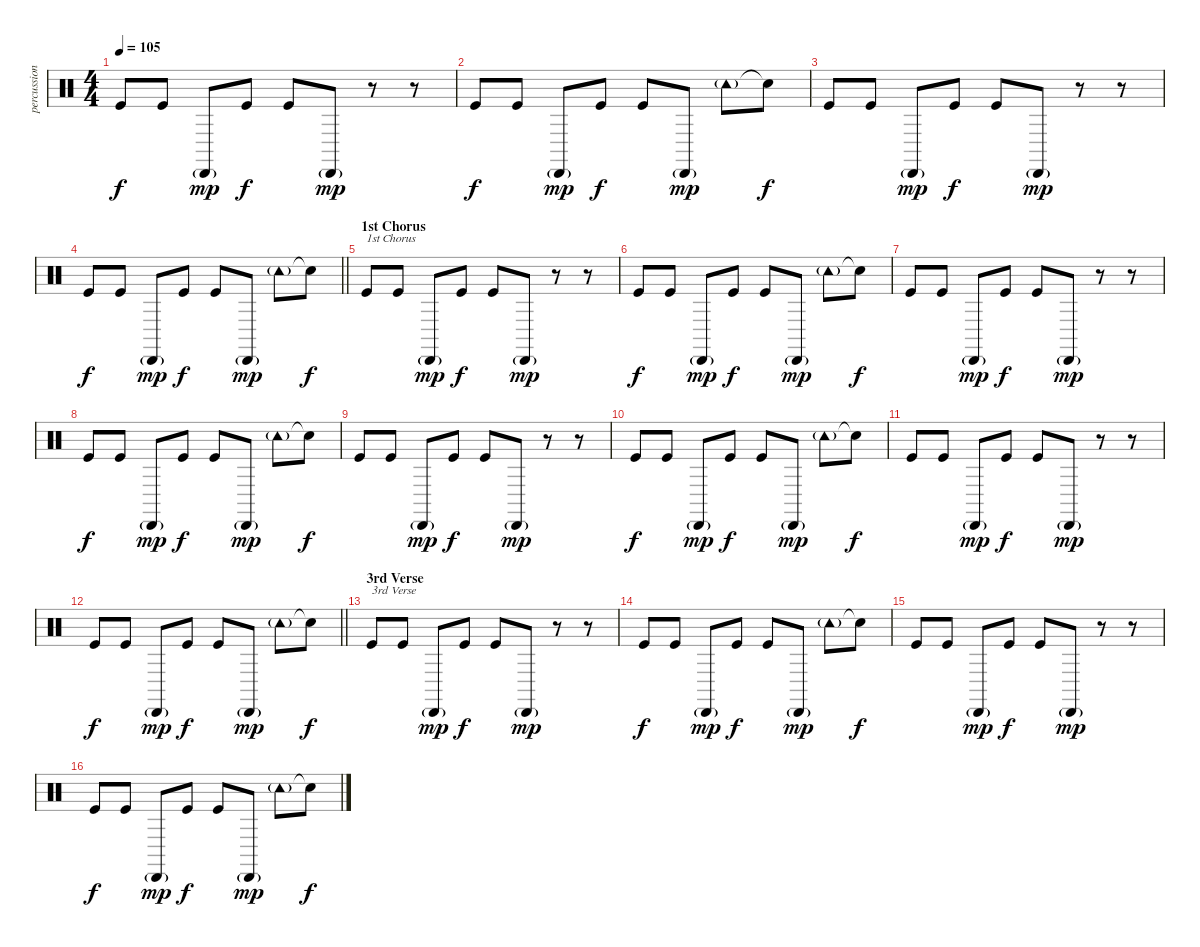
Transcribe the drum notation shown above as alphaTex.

\track ("percussions" "percussion") {instrument percussion}
\staff {score}
\articulation defaults
\ts (4 4)
\tempo 105
\clef neutral
\ks c "Kick (hit)".8{dy f} "Kick (hit)".8 "Cabasa (hit)"{g}.8{dy mp} "Kick (hit)".8{dy f} "Kick (hit)".8 "Cabasa (hit)"{g}.8{dy mp}
r.8 r.8 |
"Kick (hit)".8{dy f} "Kick (hit)".8 "Cabasa (hit)"{g}.8{dy mp} "Kick (hit)".8{dy f} "Kick (hit)".8 "Cabasa (hit)"{g}.8{dy mp} "Tambourine (hit)"{g}.8 "Snare (hit)"{t}.8{dy f} |
"Kick (hit)".8 "Kick (hit)".8 "Cabasa (hit)"{g}.8{dy mp} "Kick (hit)".8{dy f} "Kick (hit)".8 "Cabasa (hit)"{g}.8{dy mp} r.8 r.8 |
\barLineRight lightlight "Kick (hit)".8{dy f} "Kick (hit)".8 "Cabasa (hit)"{g}.8{dy mp} "Kick (hit)".8{dy f} "Kick (hit)".8 "Cabasa (hit)"{g}.8{dy mp} "Tambourine (hit)"{g}.8 "Snare (hit)"{t}.8{dy f}
|
\section ("" "1st Chorus")
"Kick (hit)".8{txt "1st Chorus"} "Kick (hit)".8 "Cabasa (hit)"{g}.8{dy mp} "Kick (hit)".8{dy f} "Kick (hit)".8 "Cabasa (hit)"{g}.8{dy mp} r.8 r.8 |
"Kick (hit)".8{dy f} "Kick (hit)".8 "Cabasa (hit)"{g}.8{dy mp} "Kick (hit)".8{dy f} "Kick (hit)".8 "Cabasa (hit)"{g}.8{dy mp} "Tambourine (hit)"{g}.8 "Snare (hit)"{t}.8{dy f} |
"Kick (hit)".8 "Kick (hit)".8 "Cabasa (hit)"{g}.8{dy mp} "Kick (hit)".8{dy f} "Kick (hit)".8 "Cabasa (hit)"{g}.8{dy mp} r.8 r.8 |
"Kick (hit)".8{dy f} "Kick (hit)".8 "Cabasa (hit)"{g}.8{dy mp} "Kick (hit)".8{dy f} "Kick (hit)".8 "Cabasa (hit)"{g}.8{dy mp} "Tambourine (hit)"{g}.8 "Snare (hit)"{t}.8{dy f} |
"Kick (hit)".8 "Kick (hit)".8 "Cabasa (hit)"{g}.8{dy mp} "Kick (hit)".8{dy f} "Kick (hit)".8 "Cabasa (hit)"{g}.8{dy mp} r.8 r.8 |
"Kick (hit)".8{dy f} "Kick (hit)".8 "Cabasa (hit)"{g}.8{dy mp} "Kick (hit)".8{dy f} "Kick (hit)".8 "Cabasa (hit)"{g}.8{dy mp} "Tambourine (hit)"{g}.8 "Snare (hit)"{t}.8{dy f} |
"Kick (hit)".8 "Kick (hit)".8 "Cabasa (hit)"{g}.8{dy mp} "Kick (hit)".8{dy f} "Kick (hit)".8 "Cabasa (hit)"{g}.8{dy mp} r.8 r.8 |
\barLineRight lightlight "Kick (hit)".8{dy f} "Kick (hit)".8 "Cabasa (hit)"{g}.8{dy mp} "Kick (hit)".8{dy f} "Kick (hit)".8 "Cabasa (hit)"{g}.8{dy mp} "Tambourine (hit)"{g}.8 "Snare (hit)"{t}.8{dy f}
|
\section ("" "3rd Verse")
"Kick (hit)".8{txt "3rd Verse"} "Kick (hit)".8 "Cabasa (hit)"{g}.8{dy mp} "Kick (hit)".8{dy f} "Kick (hit)".8 "Cabasa (hit)"{g}.8{dy mp} r.8 r.8 |
"Kick (hit)".8{dy f} "Kick (hit)".8 "Cabasa (hit)"{g}.8{dy mp} "Kick (hit)".8{dy f} "Kick (hit)".8 "Cabasa (hit)"{g}.8{dy mp} "Tambourine (hit)"{g}.8 "Snare (hit)"{t}.8{dy f} |
"Kick (hit)".8 "Kick (hit)".8 "Cabasa (hit)"{g}.8{dy mp} "Kick (hit)".8{dy f} "Kick (hit)".8 "Cabasa (hit)"{g}.8{dy mp} r.8 r.8 |
"Kick (hit)".8{dy f} "Kick (hit)".8 "Cabasa (hit)"{g}.8{dy mp} "Kick (hit)".8{dy f} "Kick (hit)".8 "Cabasa (hit)"{g}.8{dy mp} "Tambourine (hit)"{g}.8 "Snare (hit)"{t}.8{dy f}
